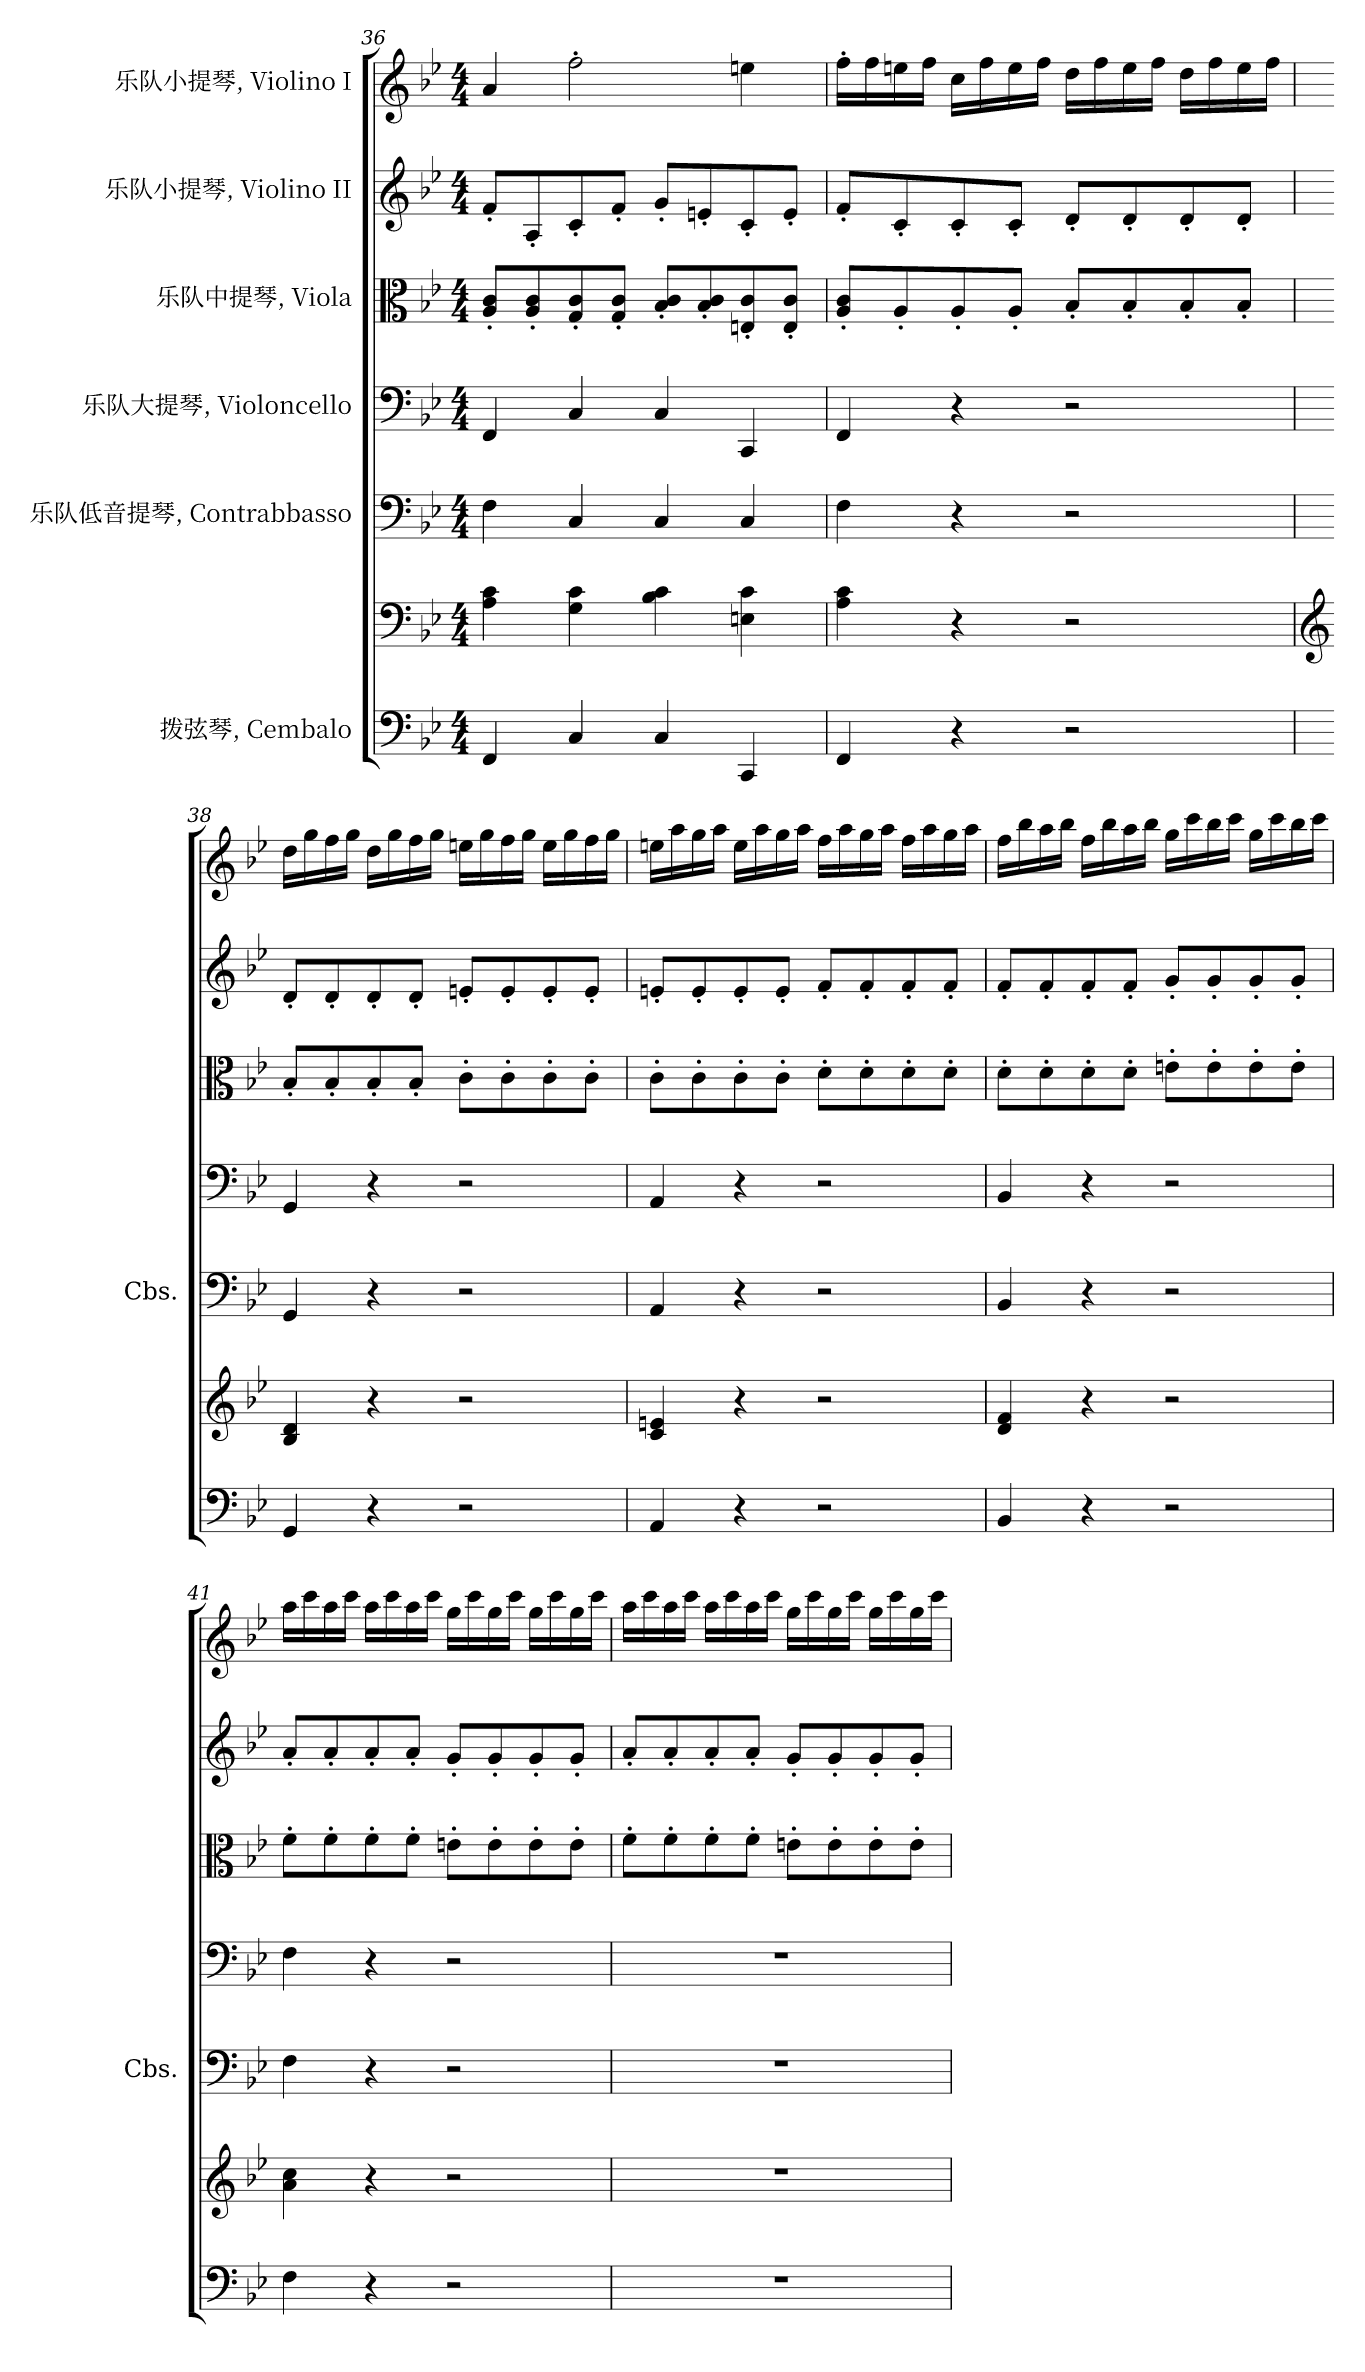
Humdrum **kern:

**kern	**kern	**kern	**kern	**kern	**kern	**kern
*part6	*part6	*part5	*part4	*part3	*part2	*part1
*staff7	*staff6	*staff5	*staff4	*staff3	*staff2	*staff1
*I"拨弦琴, Cembalo	*	*I"乐队低音提琴, Contrabbasso	*I"乐队大提琴, Violoncello	*I"乐队中提琴, Viola	*I"乐队小提琴, Violino II	*I"乐队小提琴, Violino I
*	*	*I'Cbs.	*	*	*	*
*clefF4	*clefF4	*clefF4	*clefF4	*clefC3	*clefG2	*clefG2
*	*	*ITrd7c12	*	*	*	*
*k[b-e-]	*k[b-e-]	*k[b-e-]	*k[b-e-]	*k[b-e-]	*k[b-e-]	*k[b-e-]
*M4/4	*M4/4	*M4/4	*M4/4	*M4/4	*M4/4	*M4/4
=36	=36	=36	=36	=36	=36	=36
4FF/	4A\ 4c\	4FF\	4FF/	8A/' 8c/'L	8f'/L	4a/
.	.	.	.	8A/' 8c/'	8A'/	.
4C/	4G\ 4c\	4CC/	4C/	8G/' 8c/'	8c'/	2ff'\
.	.	.	.	8G/' 8c/'J	8f'/J	.
4C/	4B-\ 4c\	4CC/	4C/	8B-/' 8c/'L	8g'/L	.
.	.	.	.	8B-/' 8c/'	8en'/	.
4CC/	4En\ 4c\	4CC/	4CC/	8En/' 8c/'	8c'/	4een\
.	.	.	.	8E/' 8c/'J	8e'/J	.
=37	=37	=37	=37	=37	=37	=37
4FF/	4A\ 4c\	4FF\	4FF/	8A/' 8c/'L	8f'/L	16ff'\LL
.	.	.	.	.	.	16ff\
.	.	.	.	8A'/	8c'/	16een\
.	.	.	.	.	.	16ff\JJ
4r	4r	4r	4r	8A'/	8c'/	16cc\LL
.	.	.	.	.	.	16ff\
.	.	.	.	8A'/J	8c'/J	16ee\
.	.	.	.	.	.	16ff\JJ
2r	2r	2r	2r	8B-'/L	8d'/L	16dd\LL
.	.	.	.	.	.	16ff\
.	.	.	.	8B-'/	8d'/	16ee\
.	.	.	.	.	.	16ff\JJ
.	.	.	.	8B-'/	8d'/	16dd\LL
.	.	.	.	.	.	16ff\
.	.	.	.	8B-'/J	8d'/J	16ee\
.	.	.	.	.	.	16ff\JJ
!!LO:PB:g=z
=38	=38	=38	=38	=38	=38	=38
*	*clefG2	*	*	*	*	*
4GG/	4B-/ 4d/	4GGG/	4GG/	8B-'/L	8d'/L	16dd\LL
.	.	.	.	.	.	16gg\
.	.	.	.	8B-'/	8d'/	16ff\
.	.	.	.	.	.	16gg\JJ
4r	4r	4r	4r	8B-'/	8d'/	16dd\LL
.	.	.	.	.	.	16gg\
.	.	.	.	8B-'/J	8d'/J	16ff\
.	.	.	.	.	.	16gg\JJ
2r	2r	2r	2r	8c'\L	8en'/L	16een\LL
.	.	.	.	.	.	16gg\
.	.	.	.	8c'\	8e'/	16ff\
.	.	.	.	.	.	16gg\JJ
.	.	.	.	8c'\	8e'/	16ee\LL
.	.	.	.	.	.	16gg\
.	.	.	.	8c'\J	8e'/J	16ff\
.	.	.	.	.	.	16gg\JJ
=39	=39	=39	=39	=39	=39	=39
4AA/	4c/ 4en/	4AAA/	4AA/	8c'\L	8en'/L	16een\LL
.	.	.	.	.	.	16aa\
.	.	.	.	8c'\	8e'/	16gg\
.	.	.	.	.	.	16aa\JJ
4r	4r	4r	4r	8c'\	8e'/	16ee\LL
.	.	.	.	.	.	16aa\
.	.	.	.	8c'\J	8e'/J	16gg\
.	.	.	.	.	.	16aa\JJ
2r	2r	2r	2r	8d'\L	8f'/L	16ff\LL
.	.	.	.	.	.	16aa\
.	.	.	.	8d'\	8f'/	16gg\
.	.	.	.	.	.	16aa\JJ
.	.	.	.	8d'\	8f'/	16ff\LL
.	.	.	.	.	.	16aa\
.	.	.	.	8d'\J	8f'/J	16gg\
.	.	.	.	.	.	16aa\JJ
!!LO:PB:g=z
=40	=40	=40	=40	=40	=40	=40
4BB-/	4d/ 4f/	4BBB-/	4BB-/	8d'\L	8f'/L	16ff\LL
.	.	.	.	.	.	16bb-\
.	.	.	.	8d'\	8f'/	16aa\
.	.	.	.	.	.	16bb-\JJ
4r	4r	4r	4r	8d'\	8f'/	16ff\LL
.	.	.	.	.	.	16bb-\
.	.	.	.	8d'\J	8f'/J	16aa\
.	.	.	.	.	.	16bb-\JJ
2r	2r	2r	2r	8en'\L	8g'/L	16gg\LL
.	.	.	.	.	.	16ccc\
.	.	.	.	8e'\	8g'/	16bb-\
.	.	.	.	.	.	16ccc\JJ
.	.	.	.	8e'\	8g'/	16gg\LL
.	.	.	.	.	.	16ccc\
.	.	.	.	8e'\J	8g'/J	16bb-\
.	.	.	.	.	.	16ccc\JJ
=41	=41	=41	=41	=41	=41	=41
4F\	4a\ 4cc\	4FF\	4F\	8f'\L	8a'/L	16aa\LL
.	.	.	.	.	.	16ccc\
.	.	.	.	8f'\	8a'/	16aa\
.	.	.	.	.	.	16ccc\JJ
4r	4r	4r	4r	8f'\	8a'/	16aa\LL
.	.	.	.	.	.	16ccc\
.	.	.	.	8f'\J	8a'/J	16aa\
.	.	.	.	.	.	16ccc\JJ
2r	2r	2r	2r	8en'\L	8g'/L	16gg\LL
.	.	.	.	.	.	16ccc\
.	.	.	.	8e'\	8g'/	16gg\
.	.	.	.	.	.	16ccc\JJ
.	.	.	.	8e'\	8g'/	16gg\LL
.	.	.	.	.	.	16ccc\
.	.	.	.	8e'\J	8g'/J	16gg\
.	.	.	.	.	.	16ccc\JJ
!!LO:PB:g=z
=42	=42	=42	=42	=42	=42	=42
1r	1r	1r	1r	8f'\L	8a'/L	16aa\LL
.	.	.	.	.	.	16ccc\
.	.	.	.	8f'\	8a'/	16aa\
.	.	.	.	.	.	16ccc\JJ
.	.	.	.	8f'\	8a'/	16aa\LL
.	.	.	.	.	.	16ccc\
.	.	.	.	8f'\J	8a'/J	16aa\
.	.	.	.	.	.	16ccc\JJ
.	.	.	.	8en'\L	8g'/L	16gg\LL
.	.	.	.	.	.	16ccc\
.	.	.	.	8e'\	8g'/	16gg\
.	.	.	.	.	.	16ccc\JJ
.	.	.	.	8e'\	8g'/	16gg\LL
.	.	.	.	.	.	16ccc\
.	.	.	.	8e'\J	8g'/J	16gg\
.	.	.	.	.	.	16ccc\JJ
=	=	=	=	=	=	=
*-	*-	*-	*-	*-	*-	*-
